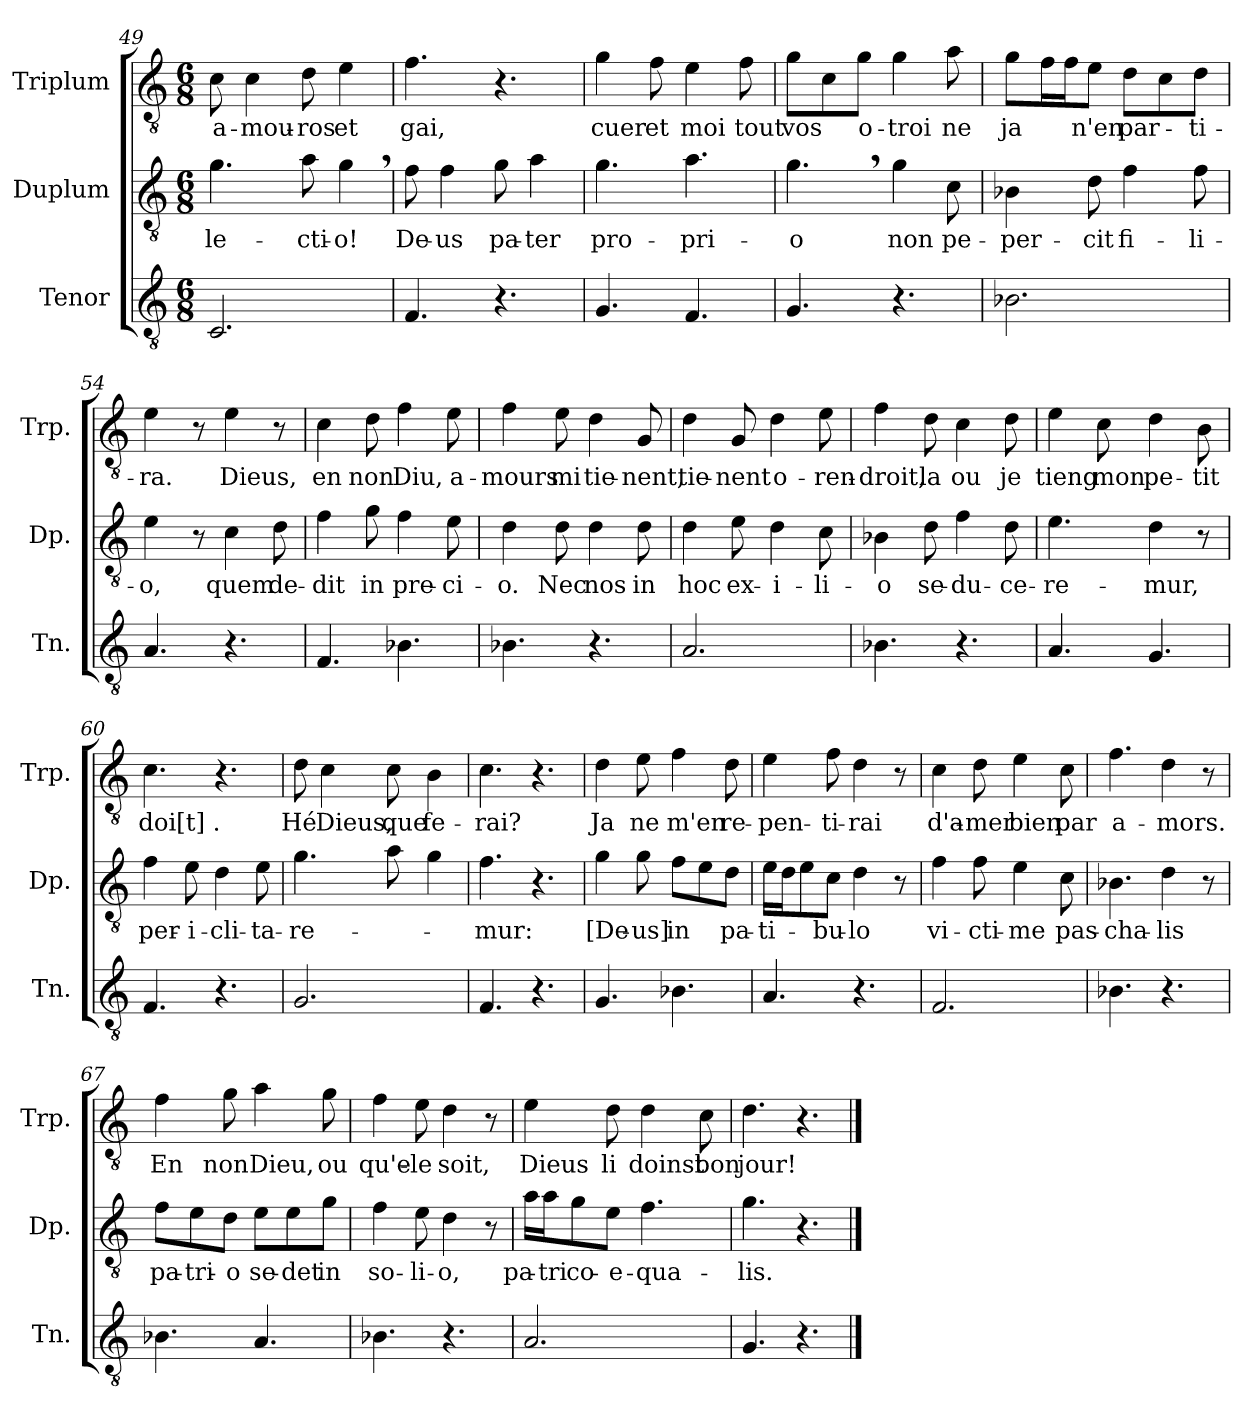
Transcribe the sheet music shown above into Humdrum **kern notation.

**kern	**kern	**text	**kern	**text
*part3	*part2	*part2	*part1	*part1
*staff3	*staff2	*staff2	*staff1	*staff1
*I"Tenor	*I"Duplum	*	*I"Triplum	*
*I'Tn.	*I'Dp.	*	*I'Trp.	*
*clefGv2	*clefGv2	*	*clefGv2	*
*k[]	*k[]	*	*k[]	*
*M6/8	*M6/8	*	*M6/8	*
=49	=49	=49	=49	=49
!	!	!LO:LY:b	!	!LO:LY:b
2.C/	4.g\	-le-	8c\	a-
!	!	!	!	!LO:LY:b
.	.	.	4c\	-mou-
!	!	!LO:LY:b	!	!LO:LY:b
.	8a\	-cti-	8d\	-ros
!	!	!LO:LY:b	!	!LO:LY:b
.	4g,\	-o!	4e\	et
=50	=50	=50	=50	=50
!	!	!LO:LY:b	!	!LO:LY:b
4.F/	8f\	De-	4.f\	gai,
!	!	!LO:LY:b	!	!
.	4f\	-us	.	.
!	!	!LO:LY:b	!	!
4.r	8g\	pa-	4.r	.
!	!	!LO:LY:b	!	!
.	4a\	-ter	.	.
=51	=51	=51	=51	=51
!	!	!LO:LY:b	!	!LO:LY:b
4.G/	4.g\	pro-	4g\	cuer
!	!	!	!	!LO:LY:b
.	.	.	8f\	et
!	!	!LO:LY:b	!	!LO:LY:b
4.F/	4.a\	-pri-	4e\	moi
!	!	!	!	!LO:LY:b
.	.	.	8f\	tout
=52	=52	=52	=52	=52
!	!	!LO:LY:b	!	!LO:LY:b
4.G/	4.g,\	-o	8g\L	vos
.	.	.	8c\	.
!	!	!	!	!LO:LY:b
.	.	.	8g\J	o-
!	!	!LO:LY:b	!	!LO:LY:b
4.r	4g\	non	4g\	-troi
!	!	!LO:LY:b	!	!LO:LY:b
.	8c\	pe-	8a\	ne
!!LO:LB:g=z
=53	=53	=53	=53	=53
!	!	!LO:LY:b	!	!LO:LY:b
2.B-X\	4B-X\	-per-	8g\L	ja
*	*	*	*tremolo	*
.	.	.	16f\	.
.	.	.	16f\	.
*	*	*	*Xtremolo	*
!	!	!LO:LY:b	!	!LO:LY:b
.	8d\	-cit	8e\J	n'en
!	!	!LO:LY:b	!	!LO:LY:b
.	4f\	fi-	8d\L	par-
.	.	.	8c\	.
!	!	!LO:LY:b	!	!LO:LY:b
.	8f\	-li-	8d\J	-ti-
=54	=54	=54	=54	=54
!	!	!LO:LY:b	!	!LO:LY:b
4.A/	4e\	-o,	4e\	-ra.
.	8r	.	8r	.
!	!	!LO:LY:b	!	!LO:LY:b
4.r	4c\	quem	4e\	Dieus,
!	!	!LO:LY:b	!	!
.	8d\	de-	8r	.
=55	=55	=55	=55	=55
!	!	!LO:LY:b	!	!LO:LY:b
4.F/	4f\	-dit	4c\	en
!	!	!LO:LY:b	!	!LO:LY:b
.	8g\	in	8d\	non
!	!	!LO:LY:b	!	!LO:LY:b
4.B-X\	4f\	pre-	4f\	Diu,
!	!	!LO:LY:b	!	!LO:LY:b
.	8e\	-ci-	8e\	a-
=56	=56	=56	=56	=56
!	!	!LO:LY:b	!	!LO:LY:b
4.B-X\	4d\	-o.	4f\	-mours
!	!	!LO:LY:b	!	!LO:LY:b
.	8d\	Nec	8e\	mi
!	!	!LO:LY:b	!	!LO:LY:b
4.r	4d\	nos	4d\	tie-
!	!	!LO:LY:b	!	!LO:LY:b
.	8d\	in	8G/	-nent,
=57	=57	=57	=57	=57
!	!	!LO:LY:b	!	!LO:LY:b
2.A/	4d\	hoc	4d\	tie-
!	!	!LO:LY:b	!	!LO:LY:b
.	8e\	ex-	8G/	-nent
!	!	!LO:LY:b	!	!LO:LY:b
.	4d\	-i-	4d\	o-
!	!	!LO:LY:b	!	!LO:LY:b
.	8c\	-li-	8e\	-ren-
=58	=58	=58	=58	=58
!	!	!LO:LY:b	!	!LO:LY:b
4.B-X\	4B-X\	-o	4f\	-droit,
!	!	!LO:LY:b	!	!LO:LY:b
.	8d\	se-	8d\	la
!	!	!LO:LY:b	!	!LO:LY:b
4.r	4f\	-du-	4c\	ou
!	!	!LO:LY:b	!	!LO:LY:b
.	8d\	-ce-	8d\	je
!!LO:PB:g=z
=59	=59	=59	=59	=59
!	!	!LO:LY:b	!	!LO:LY:b
4.A/	4.e\	-re-	4e\	tieng
!	!	!	!	!LO:LY:b
.	.	.	8c\	mon
!	!	!LO:LY:b	!	!LO:LY:b
4.G/	4d\	-mur,	4d\	pe-
!	!	!	!	!LO:LY:b
.	8r	.	8B\	-tit
=60	=60	=60	=60	=60
!	!	!LO:LY:b	!	!LO:LY:b
4.F/	4f\	per-	4.c\	doi[t].
!	!	!LO:LY:b	!	!
.	8e\	-i-	.	.
!	!	!LO:LY:b	!	!
4.r	4d\	-cli-	4.r	.
!	!	!LO:LY:b	!	!
.	8e\	-ta-	.	.
=61	=61	=61	=61	=61
!	!	!LO:LY:b	!	!LO:LY:b
2.G/	4.g\	-re-	8d\	Hé
!	!	!	!	!LO:LY:b
.	.	.	4c\	Dieus,
!	!	!	!	!LO:LY:b
.	8a\	.	8c\	que
!	!	!	!	!LO:LY:b
.	4g\	.	4B\	fe-
=62	=62	=62	=62	=62
!	!	!LO:LY:b	!	!LO:LY:b
4.F/	4.f\	-mur:	4.c\	-rai?
4.r	4.r	.	4.r	.
=63	=63	=63	=63	=63
!	!	!LO:LY:b	!	!LO:LY:b
4.G/	4g\	[De-	4d\	Ja
!	!	!LO:LY:b	!	!LO:LY:b
.	8g\	-us]	8e\	ne
!	!	!LO:LY:b	!	!LO:LY:b
4.B-X\	8f\L	in	4f\	m'en
.	8e\	.	.	.
!	!	!LO:LY:b	!	!LO:LY:b
.	8d\J	pa-	8d\	re-
=64	=64	=64	=64	=64
!	!	!LO:LY:b	!	!LO:LY:b
4.A/	16e\LL	-ti-	4e\	-pen-
.	16d\J	.	.	.
.	8e\	.	.	.
!	!	!LO:LY:b	!	!LO:LY:b
.	8c\J	-bu-	8f\	-ti-
!	!	!LO:LY:b	!	!LO:LY:b
4.r	4d\	-lo	4d\	-rai
.	8r	.	8r	.
!!LO:LB:g=z
=65	=65	=65	=65	=65
!	!	!LO:LY:b	!	!LO:LY:b
2.F/	4f\	vi-	4c\	d'a-
!	!	!LO:LY:b	!	!LO:LY:b
.	8f\	-cti-	8d\	-mer
!	!	!LO:LY:b	!	!LO:LY:b
.	4e\	-me	4e\	bien
!	!	!LO:LY:b	!	!LO:LY:b
.	8c\	pas-	8c\	par
=66	=66	=66	=66	=66
!	!	!LO:LY:b	!	!LO:LY:b
4.B-X\	4.B-X\	-cha-	4.f\	a-
!	!	!LO:LY:b	!	!LO:LY:b
4.r	4d\	-lis	4d\	-mors.
.	8r	.	8r	.
=67	=67	=67	=67	=67
!	!	!LO:LY:b	!	!LO:LY:b
4.B-X\	8f\L	pa-	4f\	En
!	!	!LO:LY:b	!	!
.	8e\	-tri-	.	.
!	!	!LO:LY:b	!	!LO:LY:b
.	8d\J	-o	8g\	non
!	!	!LO:LY:b	!	!LO:LY:b
4.A/	8e\L	se-	4a\	Dieu,
!	!	!LO:LY:b	!	!
.	8e\	-det	.	.
!	!	!LO:LY:b	!	!LO:LY:b
.	8g\J	in	8g\	ou
=68	=68	=68	=68	=68
!	!	!LO:LY:b	!	!LO:LY:b
4.B-X\	4f\	so-	4f\	qu'e-
!	!	!LO:LY:b	!	!LO:LY:b
.	8e\	-li-	8e\	-le
!	!	!LO:LY:b	!	!LO:LY:b
4.r	4d\	-o,	4d\	soit,
.	8r	.	8r	.
=69	=69	=69	=69	=69
!	!	!LO:LY:b	!	!LO:LY:b
2.A/	16a\LL	pa-	4e\	Dieus
!	!	!LO:LY:b	!	!
.	16a\J	-tri	.	.
!	!	!LO:LY:b	!	!
.	8g\	co-	.	.
!	!	!LO:LY:b	!	!LO:LY:b
.	8e\J	-e-	8d\	li
!	!	!LO:LY:b	!	!LO:LY:b
.	4.f\	-qua-	4d\	doinst
!	!	!	!	!LO:LY:b
.	.	.	8c\	bon
=70	=70	=70	=70	=70
!	!	!LO:LY:b	!	!LO:LY:b
4.G/	4.g\	-lis.	4.d\	jour!
4.r	4.r	.	4.r	.
==	==	==	==	==
*-	*-	*-	*-	*-
